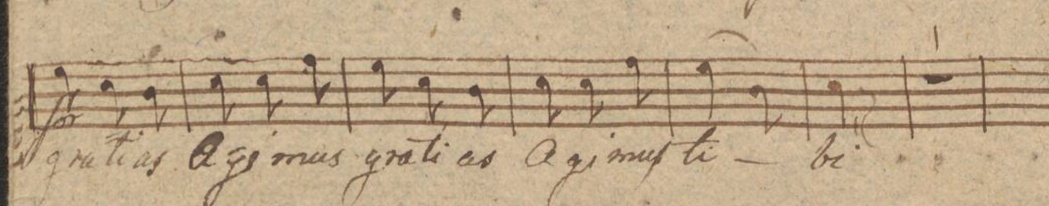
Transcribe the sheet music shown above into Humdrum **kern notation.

**kern	**text	**dynam
*I"Baſso.	*	*
*clefF4	*	*
*k[f#c#g#d#]	*	*
*M3/8	*	*
8G#\	gra-	f
8E\	-ti-	.
8D#\	-as	.
=51	=51	=51
8E\	A-	.
8E\	-gi-	.
8A\	-mus	.
=52	=52	=52
8G#\	gra-	.
8E\	-ti-	.
8D#\	-as	.
=53	=53	=53
8E\	A-	.
8E\	-gi-	.
8A\	-mus	.
=54	=54	=54
(4G#\	ti-	.
8D#\)	.	.
=55	=55	=55
4E\	-bi	.
8r	.	.
=56	=56	=56
4.r	.	.
=57	=57	=57
*-	*-	*-
